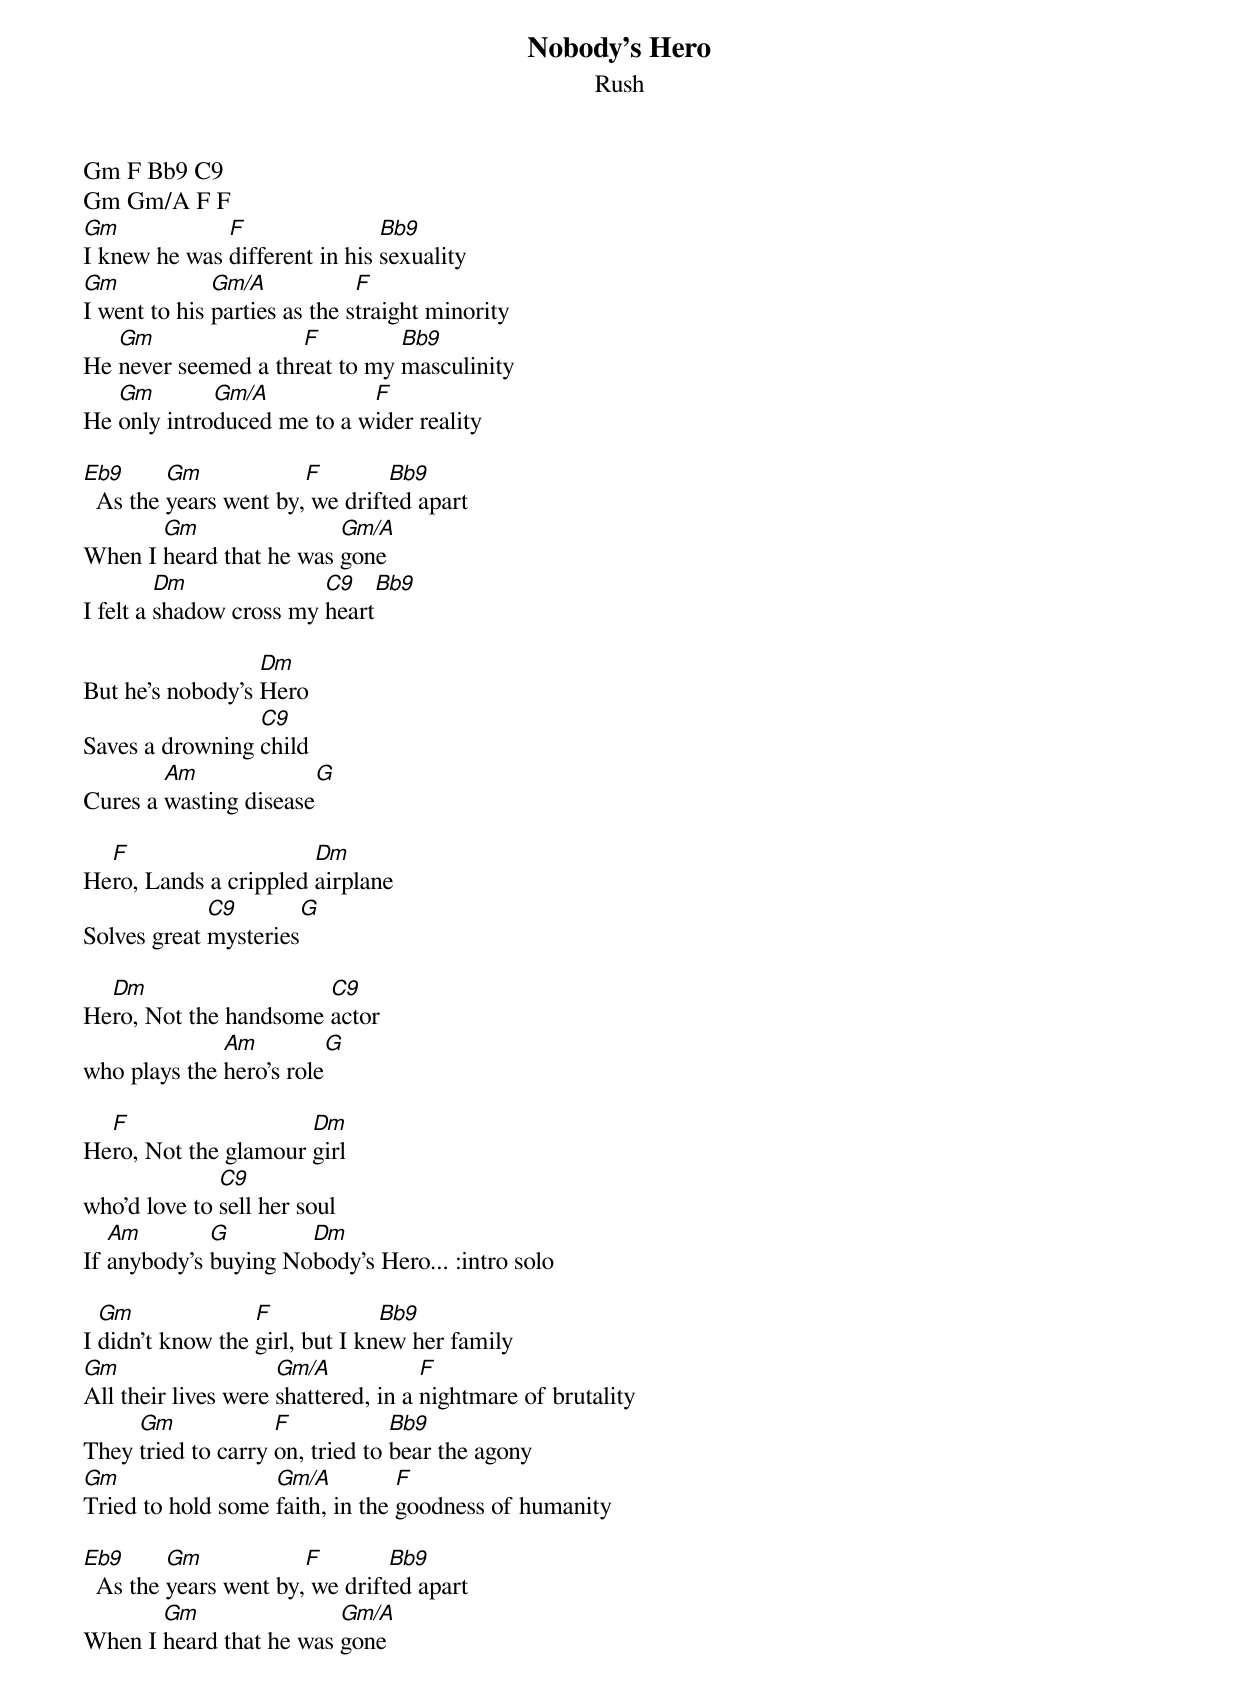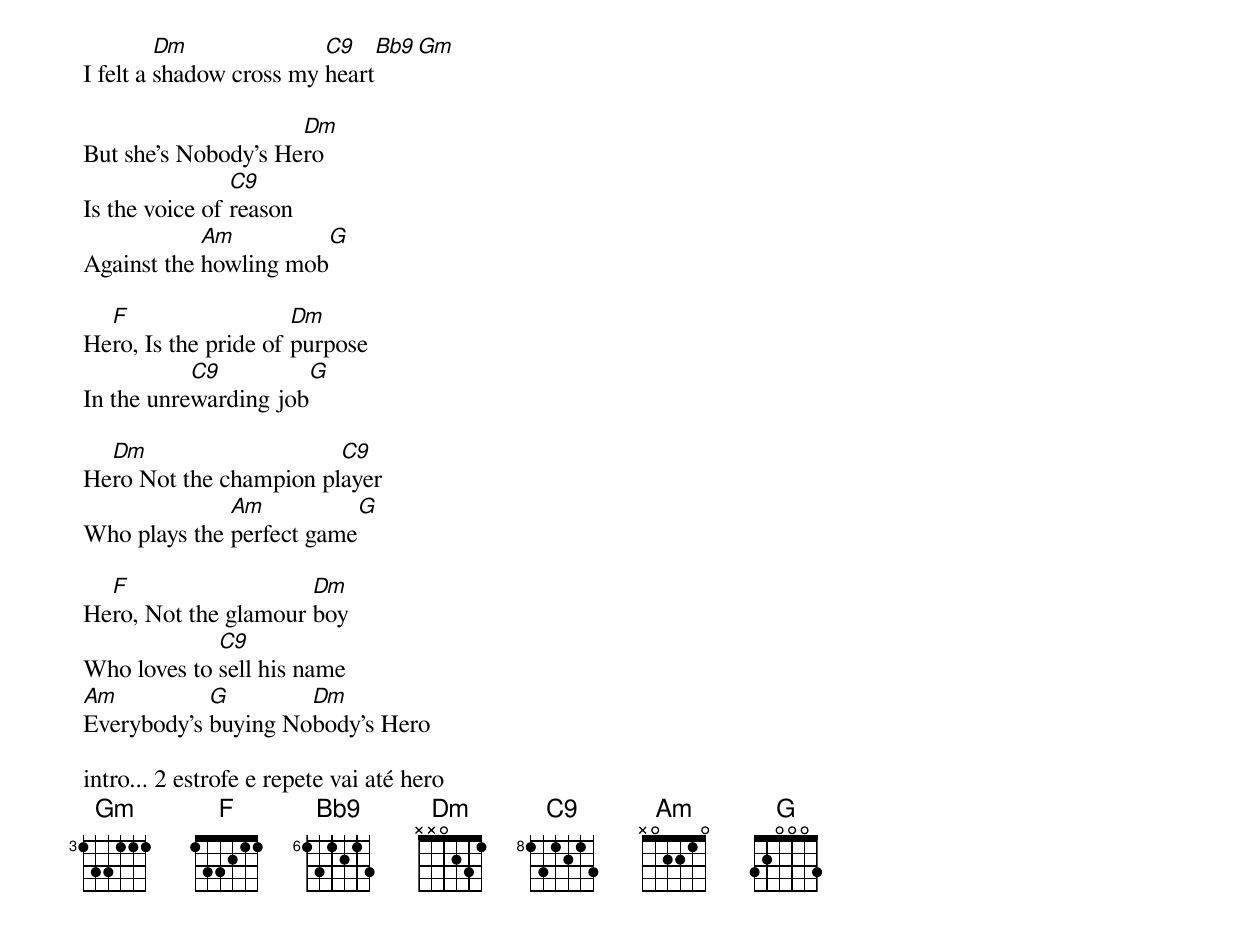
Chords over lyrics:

Nobody's Hero
Rush

Gm F Bb9 C9
Gm Gm/A F F
Gm            F                Bb9
I knew he was different in his sexuality
Gm            Gm/A            F
I went to his parties as the straight minority
   Gm                F         Bb9
He never seemed a threat to my masculinity
   Gm        Gm/A           F
He only introduced me to a wider reality

Eb9      Gm            F        Bb9
  As the years went by, we drifted apart
       Gm                Gm/A
When I heard that he was gone
         Dm              C9    Bb9
I felt a shadow cross my heart

                  Dm
But he's nobody's Hero
                 C9
Saves a drowning child
        Am              G
Cures a wasting disease

  F                    Dm
Hero, Lands a crippled airplane
             C9        G
Solves great mysteries

  Dm                   C9
Hero, Not the handsome actor
              Am         G
who plays the hero's role

  F                   Dm
Hero, Not the glamour girl
              C9
who'd love to sell her soul
   Am        G        Dm
If anybody's buying Nobody's Hero... :intro solo

  Gm              F             Bb9
I didn't know the girl, but I knew her family
Gm                   Gm/A            F
All their lives were shattered, in a nightmare of brutality
     Gm             F            Bb9
They tried to carry on, tried to bear the agony
Gm                 Gm/A          F
Tried to hold some faith, in the goodness of humanity

Eb9      Gm            F        Bb9
  As the years went by, we drifted apart
       Gm                Gm/A
When I heard that he was gone
         Dm              C9       Bb9   Gm
I felt a shadow cross my heart

                     Dm
But she's Nobody's Hero
                C9
Is the voice of reason
            Am         G
Against the howling mob

  F                   Dm
Hero, Is the pride of purpose
           C9           G
In the unrewarding job

  Dm                    C9
Hero Not the champion player
              Am            G
Who plays the perfect game

  F                   Dm
Hero, Not the glamour boy
             C9
Who loves to sell his name
Am          G        Dm
Everybody's buying Nobody's Hero

intro... 2 estrofe e repete vai até hero
